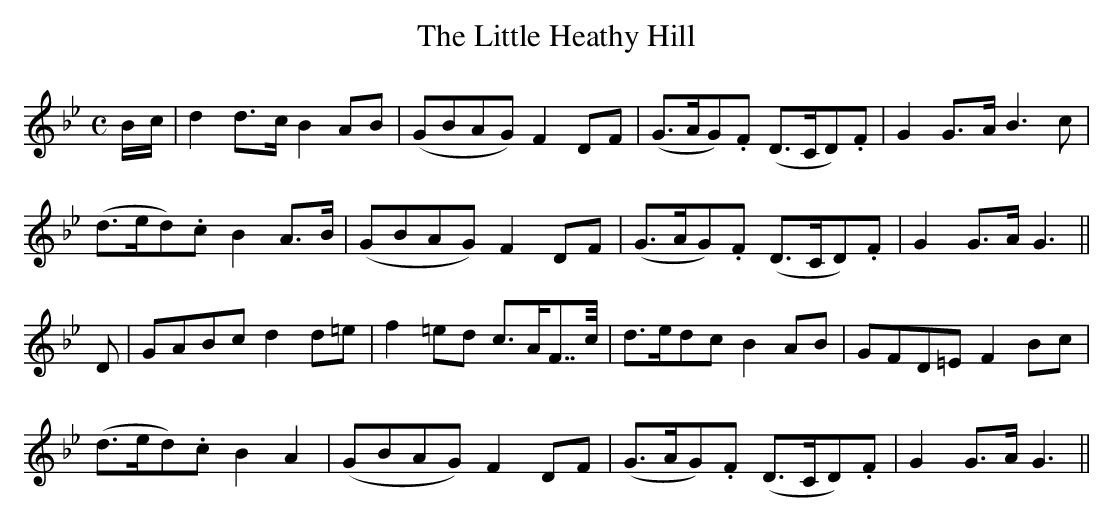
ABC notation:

X:1
T: The Little Heathy Hill
M: C
L: 1/8
K: Gm
B/2-c/2 | d2 d>-c B2 A-B | (GBAG) F2 D-F | (G>AG).F (D>CD).F | G2 G>-A B3 c |
(d>ed).c B2 A>-B | (GBAG) F2 D-F | (G>AG).F (D>CD).F | G2 G>A G3 ||
D | GABc d2 d=e | f2 =ed c>AF>>c | d>edc B2 AB | GFD=E F2 B-c |
(d>ed).c B2 A2 | (GBAG) F2 D-F | (G>AG).F (D>CD).F | G2 G>A G3 ||
